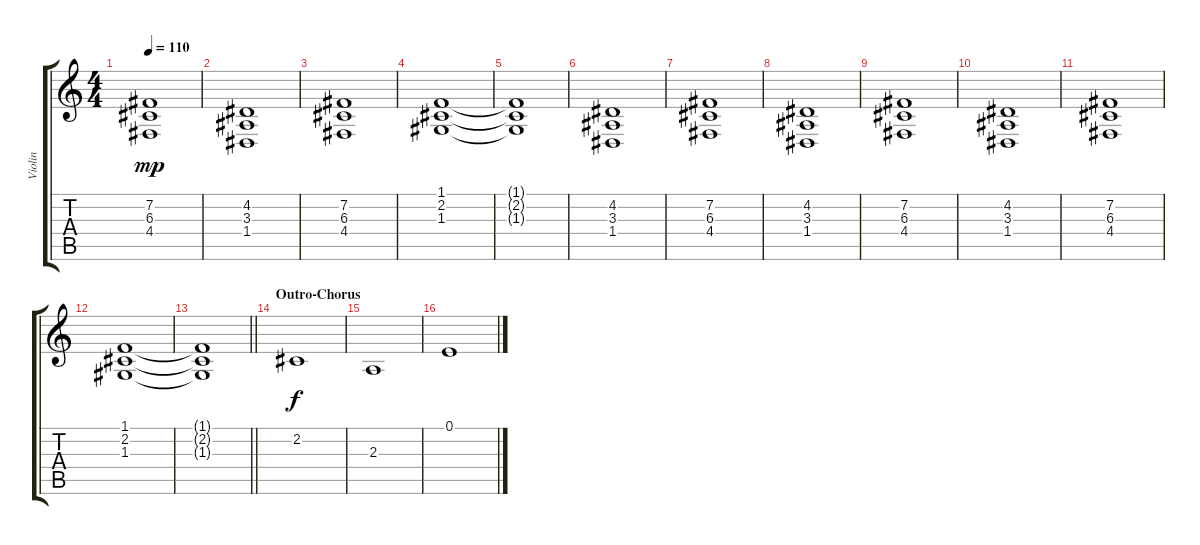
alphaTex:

\track ("Violin" "Violin") {instrument stringensemble2}
\staff {score tabs}
\tuning (E4 B3 G3 D3 A2 E2) {hide}
\ts (4 4)
\tempo 110
\clef g2
\ks c
(7.2 6.3 4.4).1{dy mp} |
(4.2 3.3 1.4).1 |
(7.2 6.3 4.4).1 |
(1.1 2.2 1.3).1 |
(1.1{t} 2.2{t} 1.3{t}).1 |
(4.2 3.3 1.4).1 |
(7.2 6.3 4.4).1 |
(4.2 3.3 1.4).1 |
(7.2 6.3 4.4).1 |
(4.2 3.3 1.4).1 |
(7.2 6.3 4.4).1 |
(1.1 2.2 1.3).1{volume 0} |
\barLineRight lightlight
(1.1{t} 2.2{t} 1.3{t}).1 |
\section ("" "Outro-Chorus")
2.2.1{dy f volume 16} |
2.3.1 |
0.1.1
